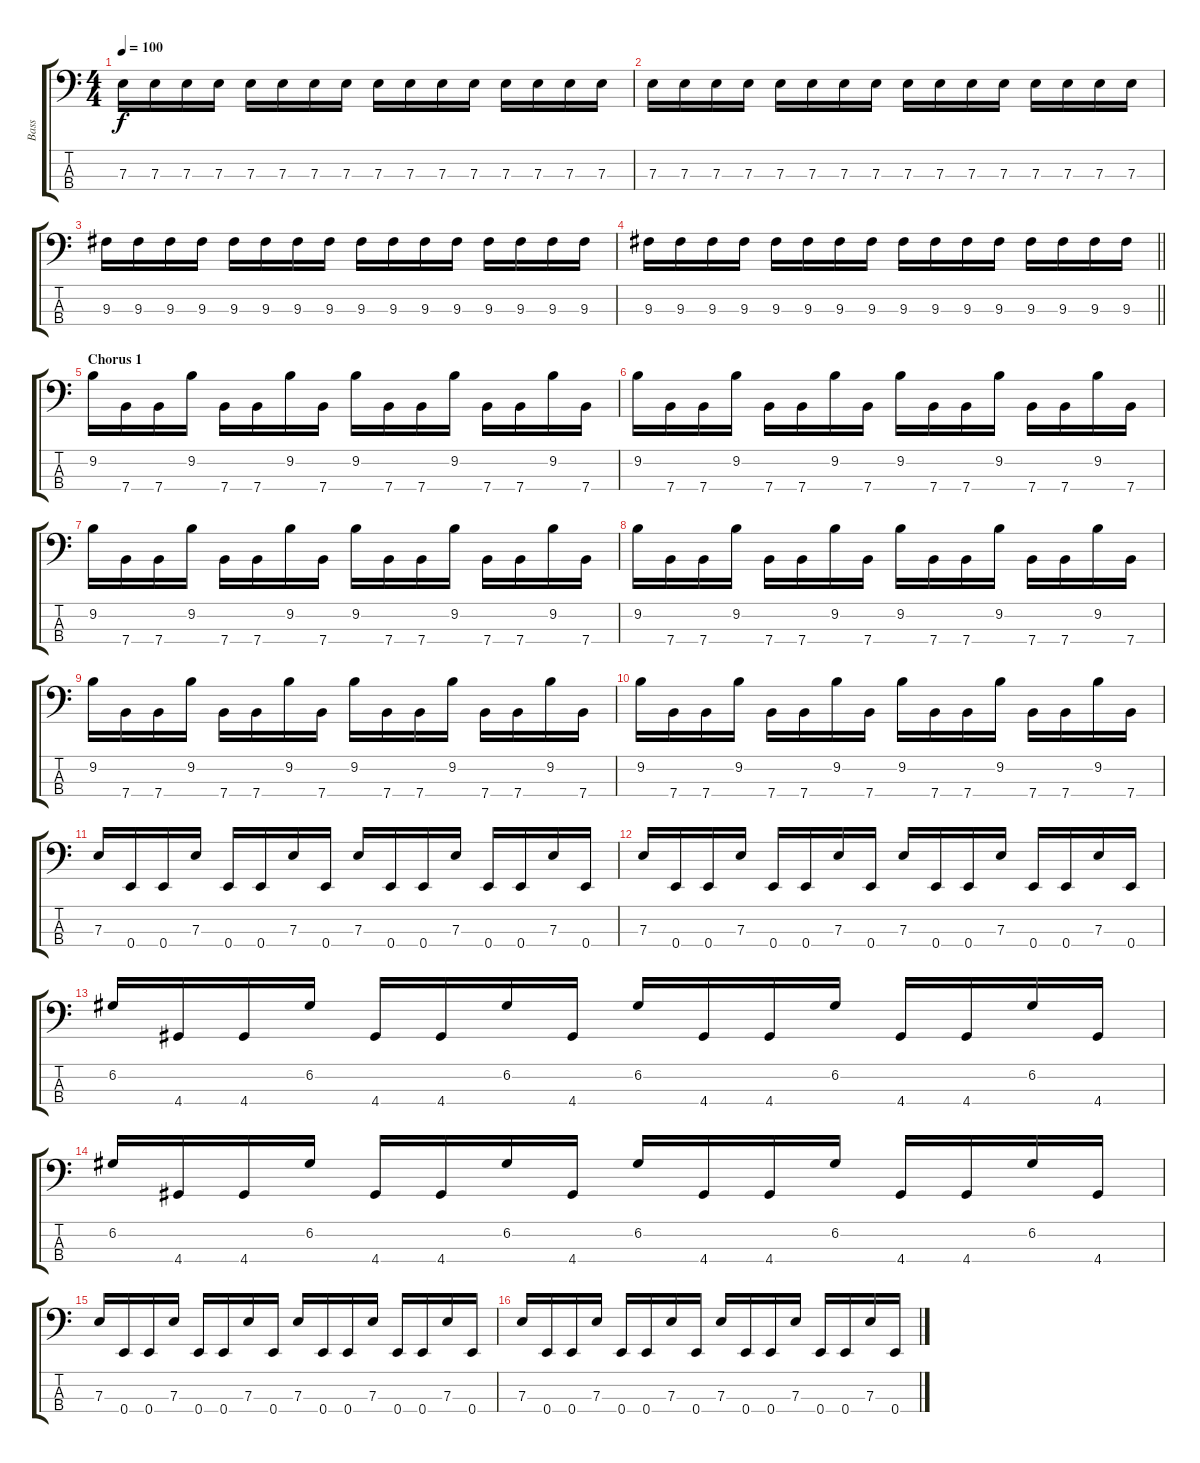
\track ("Bass" "Bass") {instrument distortionguitar}
\staff {score tabs}
\tuning (G2 D2 A1 E1) {hide}
\ts (4 4)
\tempo 100
\clef f4
\ks c
7.3.16{dy f} 7.3.16 7.3.16 7.3.16 7.3.16 7.3.16 7.3.16 7.3.16 7.3.16 7.3.16 7.3.16 7.3.16 7.3.16 7.3.16 7.3.16 7.3.16 |
7.3.16 7.3.16 7.3.16 7.3.16 7.3.16 7.3.16 7.3.16 7.3.16 7.3.16 7.3.16 7.3.16 7.3.16 7.3.16 7.3.16 7.3.16 7.3.16 |
9.3.16 9.3.16 9.3.16 9.3.16 9.3.16 9.3.16 9.3.16 9.3.16 9.3.16 9.3.16 9.3.16 9.3.16 9.3.16 9.3.16 9.3.16 9.3.16 |
\barLineRight lightlight
9.3.16 9.3.16 9.3.16 9.3.16 9.3.16 9.3.16 9.3.16 9.3.16 9.3.16 9.3.16 9.3.16 9.3.16 9.3.16 9.3.16 9.3.16 9.3.16 |
\section ("" "Chorus 1")
9.2.16 7.4.16 7.4.16 9.2.16 7.4.16 7.4.16 9.2.16 7.4.16 9.2.16 7.4.16 7.4.16 9.2.16 7.4.16 7.4.16 9.2.16 7.4.16 |
9.2.16 7.4.16 7.4.16 9.2.16 7.4.16 7.4.16 9.2.16 7.4.16 9.2.16 7.4.16 7.4.16 9.2.16 7.4.16 7.4.16 9.2.16 7.4.16 |
9.2.16 7.4.16 7.4.16 9.2.16 7.4.16 7.4.16 9.2.16 7.4.16 9.2.16 7.4.16 7.4.16 9.2.16 7.4.16 7.4.16 9.2.16 7.4.16 |
9.2.16 7.4.16 7.4.16 9.2.16 7.4.16 7.4.16 9.2.16 7.4.16 9.2.16 7.4.16 7.4.16 9.2.16 7.4.16 7.4.16 9.2.16 7.4.16 |
9.2.16 7.4.16 7.4.16 9.2.16 7.4.16 7.4.16 9.2.16 7.4.16 9.2.16 7.4.16 7.4.16 9.2.16 7.4.16 7.4.16 9.2.16 7.4.16 |
9.2.16 7.4.16 7.4.16 9.2.16 7.4.16 7.4.16 9.2.16 7.4.16 9.2.16 7.4.16 7.4.16 9.2.16 7.4.16 7.4.16 9.2.16 7.4.16 |
7.3.16 0.4.16 0.4.16 7.3.16 0.4.16 0.4.16 7.3.16 0.4.16 7.3.16 0.4.16 0.4.16 7.3.16 0.4.16 0.4.16 7.3.16 0.4.16 |
7.3.16 0.4.16 0.4.16 7.3.16 0.4.16 0.4.16 7.3.16 0.4.16 7.3.16 0.4.16 0.4.16 7.3.16 0.4.16 0.4.16 7.3.16 0.4.16 |
6.2.16 4.4.16 4.4.16 6.2.16 4.4.16 4.4.16 6.2.16 4.4.16 6.2.16 4.4.16 4.4.16 6.2.16 4.4.16 4.4.16 6.2.16 4.4.16 |
6.2.16 4.4.16 4.4.16 6.2.16 4.4.16 4.4.16 6.2.16 4.4.16 6.2.16 4.4.16 4.4.16 6.2.16 4.4.16 4.4.16 6.2.16 4.4.16 |
7.3.16 0.4.16 0.4.16 7.3.16 0.4.16 0.4.16 7.3.16 0.4.16 7.3.16 0.4.16 0.4.16 7.3.16 0.4.16 0.4.16 7.3.16 0.4.16 |
7.3.16 0.4.16 0.4.16 7.3.16 0.4.16 0.4.16 7.3.16 0.4.16 7.3.16 0.4.16 0.4.16 7.3.16 0.4.16 0.4.16 7.3.16 0.4.16
